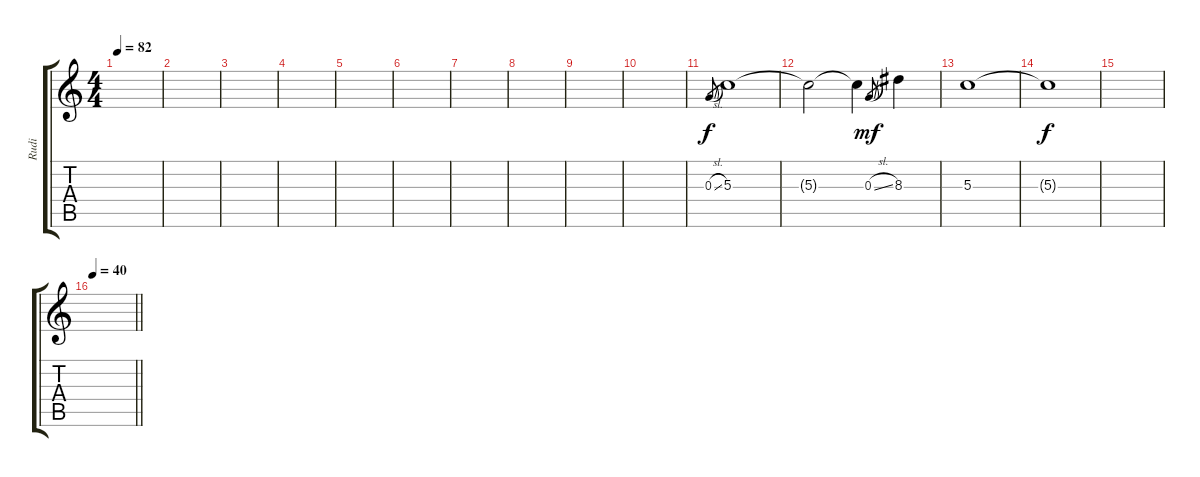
\track ("Rudi" "Rudi") {instrument distortionguitar}
\staff {score tabs}
\tuning (E4 B3 G3 D3 A2 E2) {hide}
\ts (4 4)
\tempo 82
\clef g2
\ks c
|
|
|
|
|
|
|
|
|
|
0.3{sl}.8{gr} 5.3.1 |
5.3{t}.2{dy f} 5.3{t}.4 0.3{sl}.8{gr dy mf} 8.3.4 |
5.3.1 |
5.3{t}.1{dy f} |
|
\tempo 40
\barLineRight lightlight
